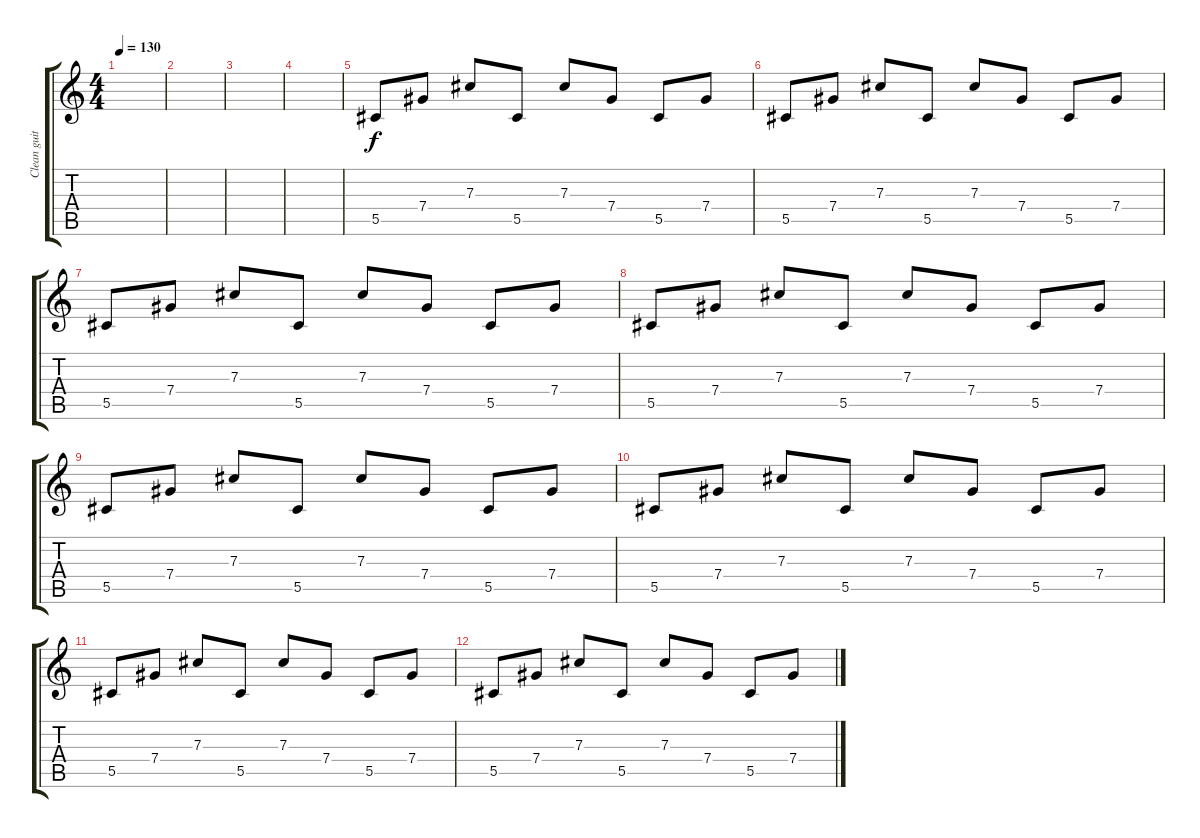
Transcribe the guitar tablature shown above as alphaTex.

\track ("Clean guitar" "Clean guit") {instrument electricguitarclean}
\staff {score tabs}
\tuning (Eb4 Bb3 Gb3 Db3 Ab2 Eb2) {hide}
\ts (4 4)
\tempo 130
\clef g2
\ks c
|
|
|
|
5.5.8 7.4.8 7.3.8 5.5.8 7.3.8 7.4.8 5.5.8 7.4.8 |
5.5.8 7.4.8 7.3.8 5.5.8 7.3.8 7.4.8 5.5.8 7.4.8 |
5.5.8 7.4.8 7.3.8 5.5.8 7.3.8 7.4.8 5.5.8 7.4.8 |
5.5.8 7.4.8 7.3.8 5.5.8 7.3.8 7.4.8 5.5.8 7.4.8 |
5.5.8 7.4.8 7.3.8 5.5.8 7.3.8 7.4.8 5.5.8 7.4.8 |
5.5.8 7.4.8 7.3.8 5.5.8 7.3.8 7.4.8 5.5.8 7.4.8 |
5.5.8 7.4.8 7.3.8 5.5.8 7.3.8 7.4.8 5.5.8 7.4.8 |
5.5.8 7.4.8 7.3.8 5.5.8 7.3.8 7.4.8 5.5.8 7.4.8
